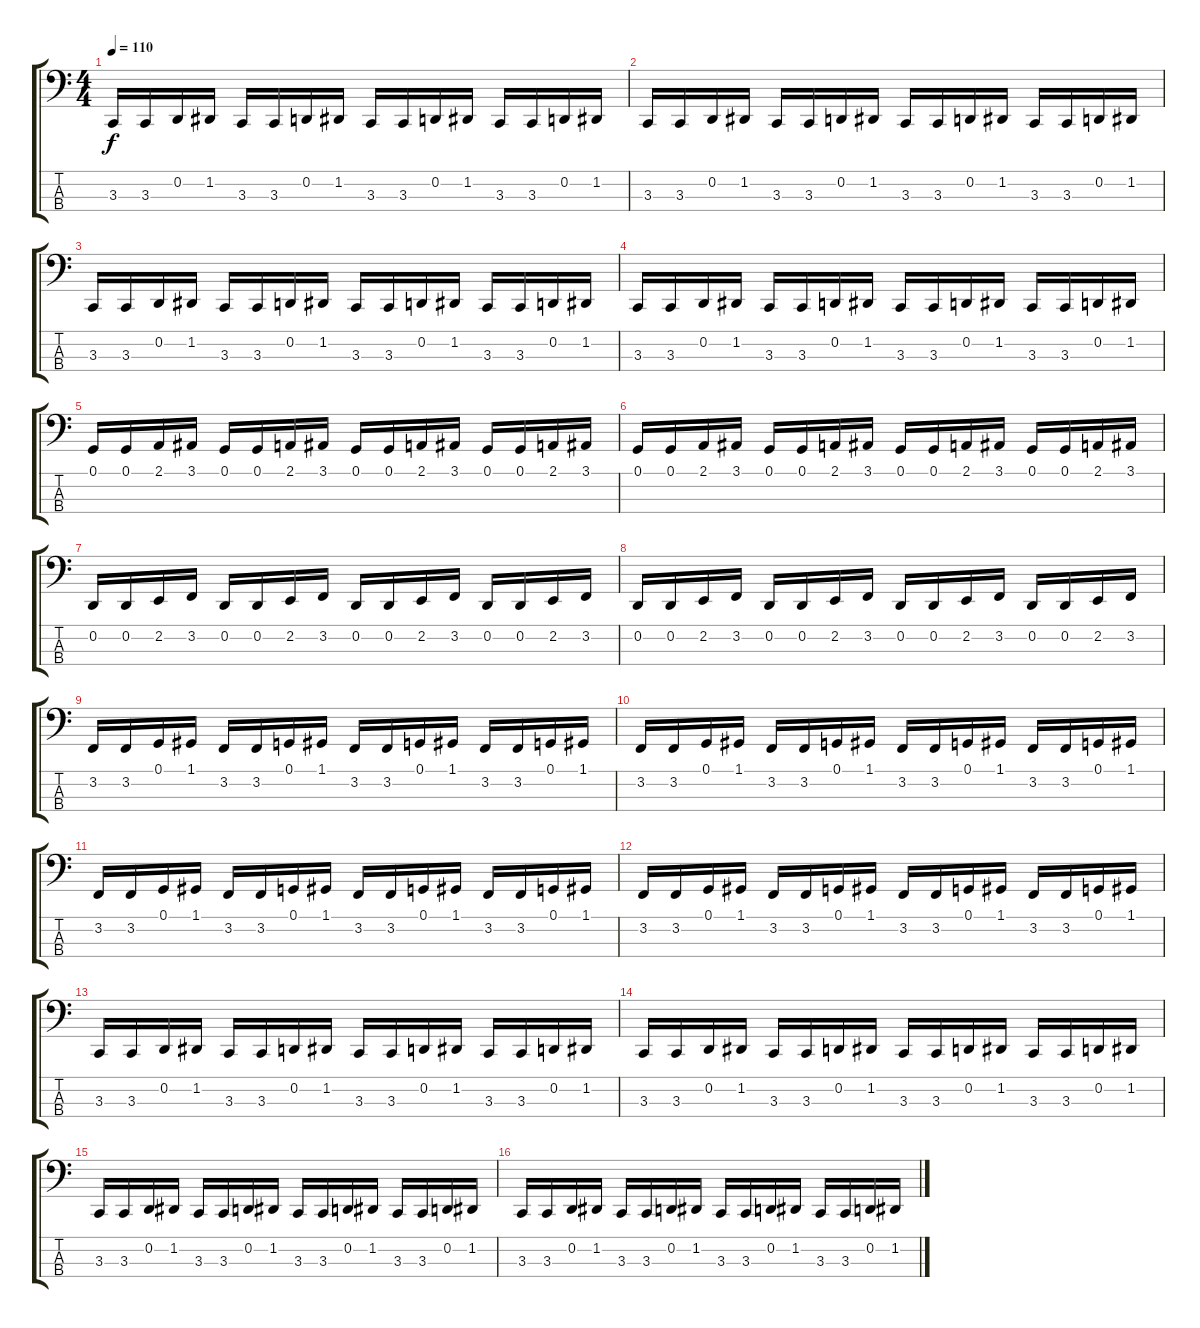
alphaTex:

\track "" {instrument lead2sawtooth}
\staff {score tabs}
\tuning (G2 D2 A1 E1) {hide}
\ts (4 4)
\tempo 110
\clef f4
\ks c
3.3.16{dy f} 3.3.16 0.2.16 1.2.16 3.3.16 3.3.16 0.2.16 1.2.16 3.3.16 3.3.16 0.2.16 1.2.16 3.3.16 3.3.16 0.2.16 1.2.16 |
3.3.16 3.3.16 0.2.16 1.2.16 3.3.16 3.3.16 0.2.16 1.2.16 3.3.16 3.3.16 0.2.16 1.2.16 3.3.16 3.3.16 0.2.16 1.2.16 |
3.3.16 3.3.16 0.2.16 1.2.16 3.3.16 3.3.16 0.2.16 1.2.16 3.3.16 3.3.16 0.2.16 1.2.16 3.3.16 3.3.16 0.2.16 1.2.16 |
3.3.16 3.3.16 0.2.16 1.2.16 3.3.16 3.3.16 0.2.16 1.2.16 3.3.16 3.3.16 0.2.16 1.2.16 3.3.16 3.3.16 0.2.16 1.2.16 |
0.1.16 0.1.16 2.1.16 3.1.16 0.1.16 0.1.16 2.1.16 3.1.16 0.1.16 0.1.16 2.1.16 3.1.16 0.1.16 0.1.16 2.1.16 3.1.16 |
0.1.16 0.1.16 2.1.16 3.1.16 0.1.16 0.1.16 2.1.16 3.1.16 0.1.16 0.1.16 2.1.16 3.1.16 0.1.16 0.1.16 2.1.16 3.1.16 |
0.2.16 0.2.16 2.2.16 3.2.16 0.2.16 0.2.16 2.2.16 3.2.16 0.2.16 0.2.16 2.2.16 3.2.16 0.2.16 0.2.16 2.2.16 3.2.16 |
0.2.16 0.2.16 2.2.16 3.2.16 0.2.16 0.2.16 2.2.16 3.2.16 0.2.16 0.2.16 2.2.16 3.2.16 0.2.16 0.2.16 2.2.16 3.2.16 |
3.2.16 3.2.16 0.1.16 1.1.16 3.2.16 3.2.16 0.1.16 1.1.16 3.2.16 3.2.16 0.1.16 1.1.16 3.2.16 3.2.16 0.1.16 1.1.16 |
3.2.16 3.2.16 0.1.16 1.1.16 3.2.16 3.2.16 0.1.16 1.1.16 3.2.16 3.2.16 0.1.16 1.1.16 3.2.16 3.2.16 0.1.16 1.1.16 |
3.2.16 3.2.16 0.1.16 1.1.16 3.2.16 3.2.16 0.1.16 1.1.16 3.2.16 3.2.16 0.1.16 1.1.16 3.2.16 3.2.16 0.1.16 1.1.16 |
3.2.16 3.2.16 0.1.16 1.1.16 3.2.16 3.2.16 0.1.16 1.1.16 3.2.16 3.2.16 0.1.16 1.1.16 3.2.16 3.2.16 0.1.16 1.1.16 |
3.3.16 3.3.16 0.2.16 1.2.16 3.3.16 3.3.16 0.2.16 1.2.16 3.3.16 3.3.16 0.2.16 1.2.16 3.3.16 3.3.16 0.2.16 1.2.16 |
3.3.16 3.3.16 0.2.16 1.2.16 3.3.16 3.3.16 0.2.16 1.2.16 3.3.16 3.3.16 0.2.16 1.2.16 3.3.16 3.3.16 0.2.16 1.2.16 |
3.3.16 3.3.16 0.2.16 1.2.16 3.3.16 3.3.16 0.2.16 1.2.16 3.3.16 3.3.16 0.2.16 1.2.16 3.3.16 3.3.16 0.2.16 1.2.16 |
3.3.16 3.3.16 0.2.16 1.2.16 3.3.16 3.3.16 0.2.16 1.2.16 3.3.16 3.3.16 0.2.16 1.2.16 3.3.16 3.3.16 0.2.16 1.2.16
